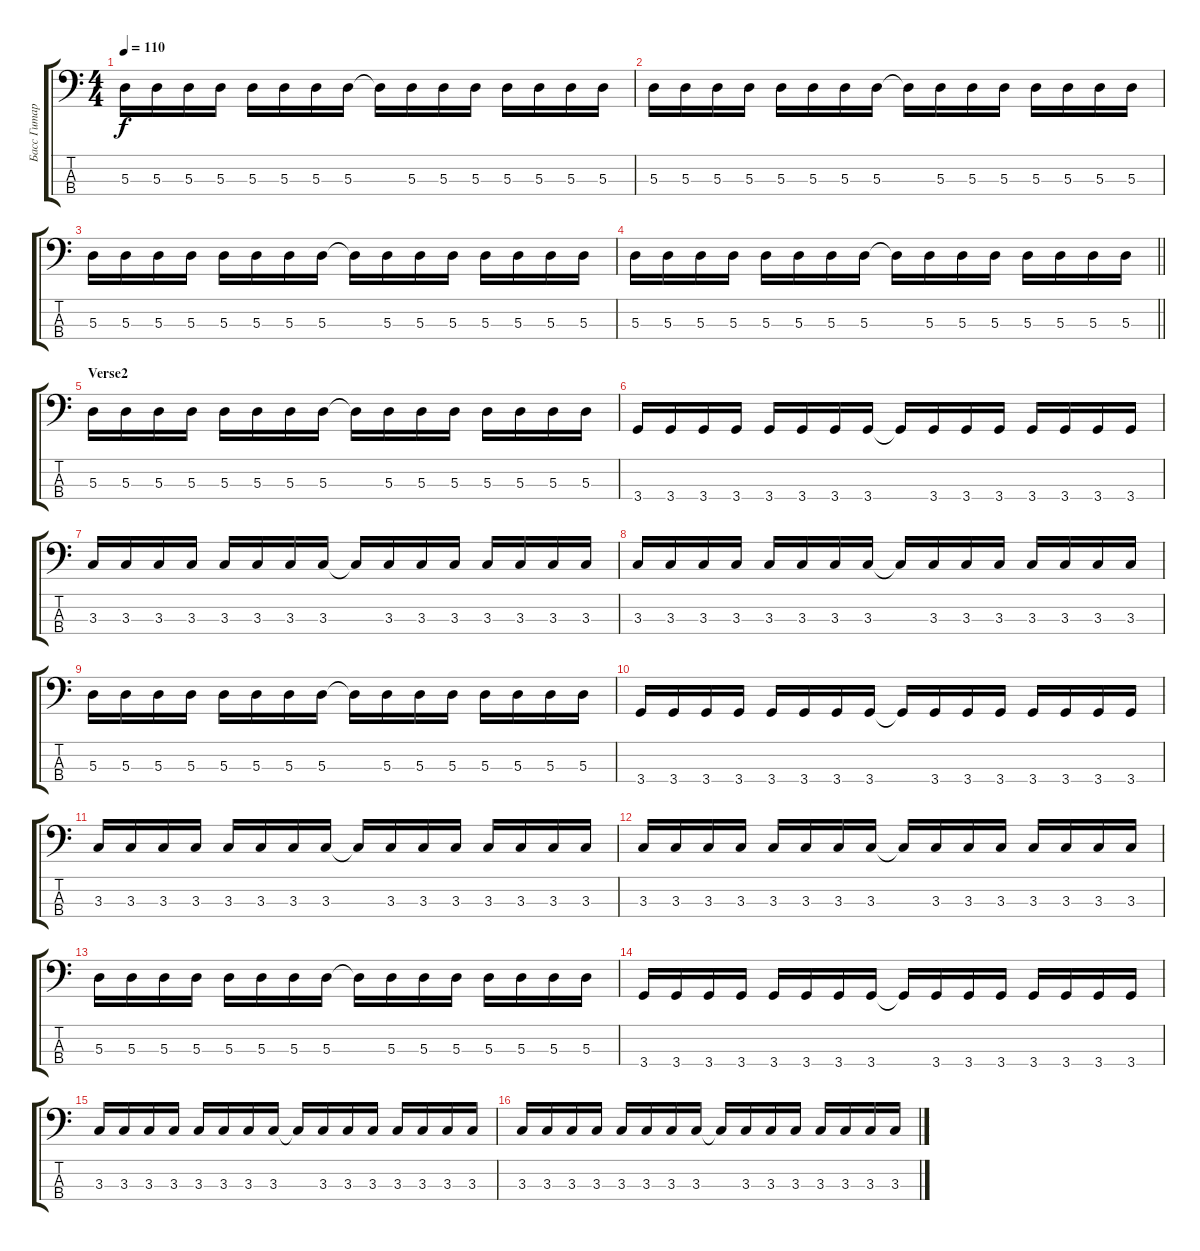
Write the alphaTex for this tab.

\track ("Басс Гитара" "Басс Гитар") {instrument electricbassfinger}
\staff {score tabs}
\tuning (G2 D2 A1 E1) {hide}
\ts (4 4)
\tempo 110
\clef f4
\ks c
5.3.16{dy f} 5.3.16 5.3.16 5.3.16 5.3.16 5.3.16 5.3.16 5.3.16 5.3{t}.16 5.3.16 5.3.16 5.3.16 5.3.16 5.3.16 5.3.16 5.3.16 |
5.3.16 5.3.16 5.3.16 5.3.16 5.3.16 5.3.16 5.3.16 5.3.16 5.3{t}.16 5.3.16 5.3.16 5.3.16 5.3.16 5.3.16 5.3.16 5.3.16 |
5.3.16 5.3.16 5.3.16 5.3.16 5.3.16 5.3.16 5.3.16 5.3.16 5.3{t}.16 5.3.16 5.3.16 5.3.16 5.3.16 5.3.16 5.3.16 5.3.16 |
\barLineRight lightlight
5.3.16 5.3.16 5.3.16 5.3.16 5.3.16 5.3.16 5.3.16 5.3.16 5.3{t}.16 5.3.16 5.3.16 5.3.16 5.3.16 5.3.16 5.3.16 5.3.16 |
\section ("" "Verse2")
5.3.16 5.3.16 5.3.16 5.3.16 5.3.16 5.3.16 5.3.16 5.3.16 5.3{t}.16 5.3.16 5.3.16 5.3.16 5.3.16 5.3.16 5.3.16 5.3.16 |
3.4.16 3.4.16 3.4.16 3.4.16 3.4.16 3.4.16 3.4.16 3.4.16 3.4{t}.16 3.4.16 3.4.16 3.4.16 3.4.16 3.4.16 3.4.16 3.4.16 |
3.3.16 3.3.16 3.3.16 3.3.16 3.3.16 3.3.16 3.3.16 3.3.16 3.3{t}.16 3.3.16 3.3.16 3.3.16 3.3.16 3.3.16 3.3.16 3.3.16 |
3.3.16 3.3.16 3.3.16 3.3.16 3.3.16 3.3.16 3.3.16 3.3.16 3.3{t}.16 3.3.16 3.3.16 3.3.16 3.3.16 3.3.16 3.3.16 3.3.16 |
5.3.16 5.3.16 5.3.16 5.3.16 5.3.16 5.3.16 5.3.16 5.3.16 5.3{t}.16 5.3.16 5.3.16 5.3.16 5.3.16 5.3.16 5.3.16 5.3.16 |
3.4.16 3.4.16 3.4.16 3.4.16 3.4.16 3.4.16 3.4.16 3.4.16 3.4{t}.16 3.4.16 3.4.16 3.4.16 3.4.16 3.4.16 3.4.16 3.4.16 |
3.3.16 3.3.16 3.3.16 3.3.16 3.3.16 3.3.16 3.3.16 3.3.16 3.3{t}.16 3.3.16 3.3.16 3.3.16 3.3.16 3.3.16 3.3.16 3.3.16 |
3.3.16 3.3.16 3.3.16 3.3.16 3.3.16 3.3.16 3.3.16 3.3.16 3.3{t}.16 3.3.16 3.3.16 3.3.16 3.3.16 3.3.16 3.3.16 3.3.16 |
5.3.16 5.3.16 5.3.16 5.3.16 5.3.16 5.3.16 5.3.16 5.3.16 5.3{t}.16 5.3.16 5.3.16 5.3.16 5.3.16 5.3.16 5.3.16 5.3.16 |
3.4.16 3.4.16 3.4.16 3.4.16 3.4.16 3.4.16 3.4.16 3.4.16 3.4{t}.16 3.4.16 3.4.16 3.4.16 3.4.16 3.4.16 3.4.16 3.4.16 |
3.3.16 3.3.16 3.3.16 3.3.16 3.3.16 3.3.16 3.3.16 3.3.16 3.3{t}.16 3.3.16 3.3.16 3.3.16 3.3.16 3.3.16 3.3.16 3.3.16 |
3.3.16 3.3.16 3.3.16 3.3.16 3.3.16 3.3.16 3.3.16 3.3.16 3.3{t}.16 3.3.16 3.3.16 3.3.16 3.3.16 3.3.16 3.3.16 3.3.16
